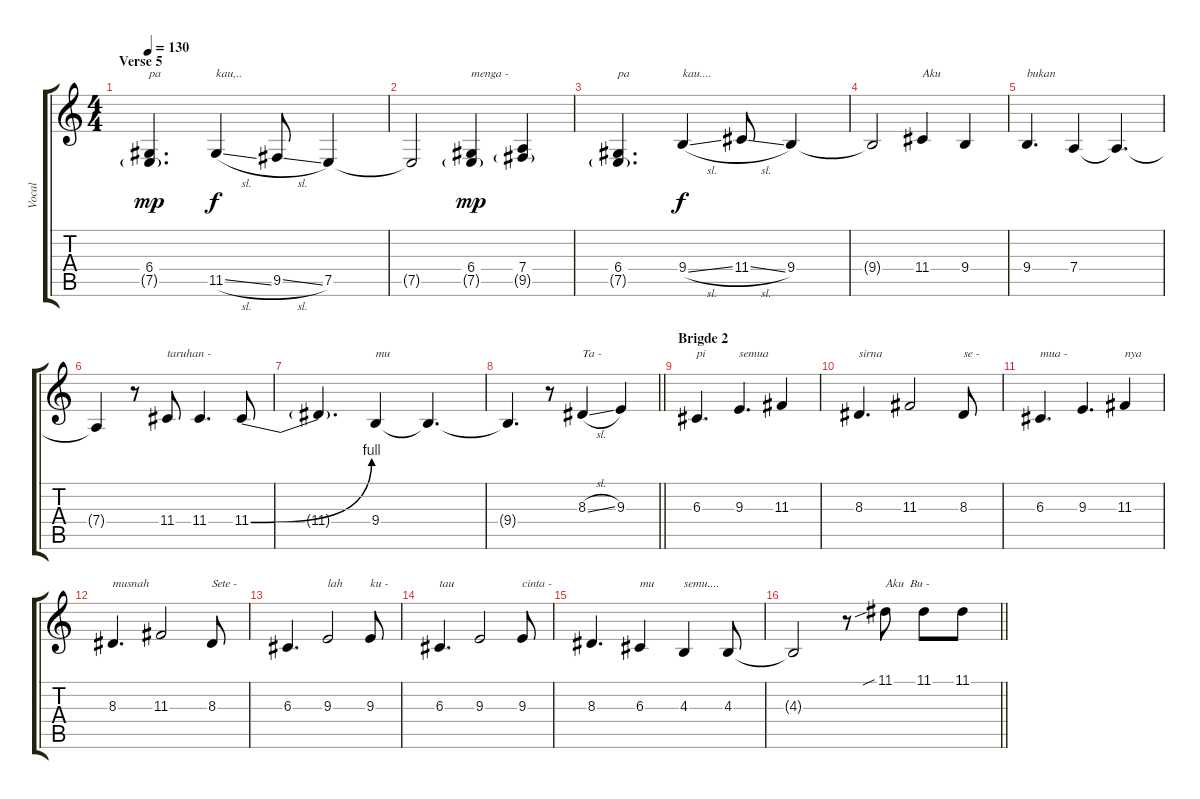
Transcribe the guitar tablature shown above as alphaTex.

\track ("Vocal" "Vocal") {instrument lead1square}
\staff {score tabs}
\tuning (E4 B3 G3 D3 A2 E2) {hide}
\ts (4 4)
\section ("" "Verse 5")
\tempo 130
\clef g2
\ks c
(6.4 7.5{g}).4{d txt "pa " dy mp} 11.5{sl}.4{txt "kau,.." dy f} 9.5{sl}.8 7.5.4 |
7.5{t}.2 (6.4 7.5{g}).4{txt "menga -" dy mp} (7.4 9.5{g}).4 |
(6.4 7.5{g}).4{d txt "pa "} 9.4{sl}.4{txt "kau...." dy f} 11.4{sl}.8 9.4.4 |
9.4{t}.2 11.4.4{txt "Aku "} 9.4.4 |
9.4.4{d txt "bukan "} 7.4.4 7.4{t}.4{d} |
7.4{t}.4 r.8 11.4.8{txt "taruhan -"} 11.4.4{d} 11.4{be (bend 0 0 60 4)}.8 |
11.4{t}.4{d} 9.4.4{txt "mu"} 9.4{t}.4{d} |
\barLineRight lightlight
9.4{t}.4{d} r.8 8.3{sl}.4{txt "Ta -"} 9.3.4 |
\section ("" "Brigde 2")
6.3.4{d txt "pi "} 9.3.4{d txt "semua "} 11.3.4 |
8.3.4{d txt "sirna "} 11.3.2 8.3.8{txt "se -"} |
6.3.4{d txt "mua -"} 9.3.4{d} 11.3.4{txt "nya "} |
8.3.4{d txt "musnah"} 11.3.2 8.3.8{txt "Sete -"} |
6.3.4{d} 9.3.2{txt "lah "} 9.3.8{txt "ku -"} |
6.3.4{d txt "tau "} 9.3.2 9.3.8{txt "cinta -"} |
8.3.4{d} 6.3.4{txt "mu "} 4.3.4{txt "semu...."} 4.3.8 |
\barLineRight lightlight
4.3{t}.2 r.8 11.1{sib}.8{txt "Aku  Bu -" volume 16} 11.1.8 11.1.8
